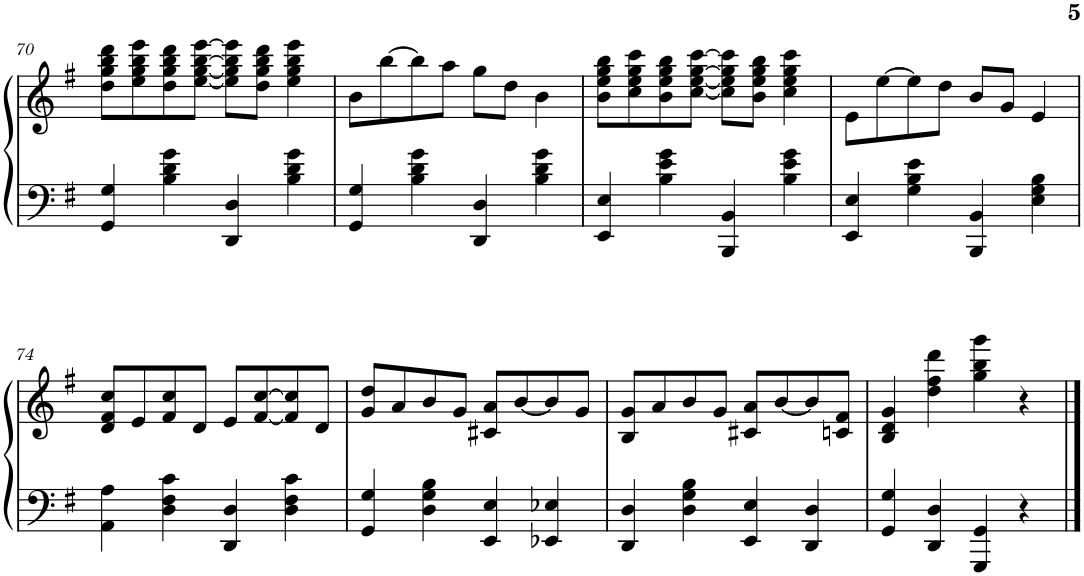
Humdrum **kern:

**kern	**kern
*part1	*part1
*staff2	*staff1
*I"Piano	*
*I'Pno.	*
!!LO:PB:g=z
*clefF4	*clefG2
*k[f#]	*k[f#]
*M2/2	*M2/2
*met(c|)	*met(c|)
=70	=70
4GG/ 4G/	8dd\ 8gg\ 8bb\ 8ddd\L
.	8ee\ 8gg\ 8bb\ 8eee\
4B\ 4d\ 4g\	8dd\ 8gg\ 8bb\ 8ddd\
.	[8ee\ [8gg\ [8bb\ [8eee\J
4DD/ 4D/	8ee\] 8gg\] 8bb\] 8eee\]L
.	8dd\ 8gg\ 8bb\ 8ddd\J
4B\ 4d\ 4g\	4ee\ 4gg\ 4bb\ 4eee\
=71	=71
4GG/ 4G/	8b\L
.	[8bb\
4B\ 4d\ 4g\	8bb\]
.	8aa\J
4DD/ 4D/	8gg\L
.	8dd\J
4B\ 4d\ 4g\	4b\
=72	=72
4EE/ 4E/	8b\ 8ee\ 8gg\ 8bb\L
.	8cc\ 8ee\ 8gg\ 8ccc\
4B\ 4e\ 4g\	8b\ 8ee\ 8gg\ 8bb\
.	[8cc\ [8ee\ [8gg\ [8ccc\J
4BBB/ 4BB/	8cc\] 8ee\] 8gg\] 8ccc\]L
.	8b\ 8ee\ 8gg\ 8bb\J
4B\ 4e\ 4g\	4cc\ 4ee\ 4gg\ 4ccc\
=73	=73
4EE/ 4E/	8e\L
.	[8ee\
4G\ 4B\ 4e\	8ee\]
.	8dd\J
4BBB/ 4BB/	8b/L
.	8g/J
4E\ 4G\ 4B\	4e/
!!LO:LB:g=z
=74	=74
4AA\ 4A\	8d/ 8f#/ 8cc/L
.	8e/
4D\ 4F#\ 4c\	8f#/ 8cc/
.	8d/J
4DD/ 4D/	8e/L
.	[8f#/ [8cc/
4D\ 4F#\ 4c\	8f#/] 8cc/]
.	8d/J
=75	=75
4GG/ 4G/	8g/ 8dd/L
.	8a/
4D\ 4G\ 4B\	8b/
.	8g/J
4EE/ 4E/	8c#X/ 8a/L
.	[8b/
4EE-X/ 4E-X/	8b/]
.	8g/J
=76	=76
4DD/ 4D/	8B/ 8g/L
.	8a/
4D\ 4G\ 4B\	8b/
.	8g/J
4EE/ 4E/	8c#X/ 8a/L
.	[8b/
4DD/ 4D/	8b/]
.	8cn/ 8f#/J
=77	=77
4GG/ 4G/	4B/ 4d/ 4g/
4DD/ 4D/	4dd\ 4ff#\ 4ddd\
4GGG/ 4GG/	4gg\ 4bb\ 4ggg\
4r	4r
==	==
*-	*-
